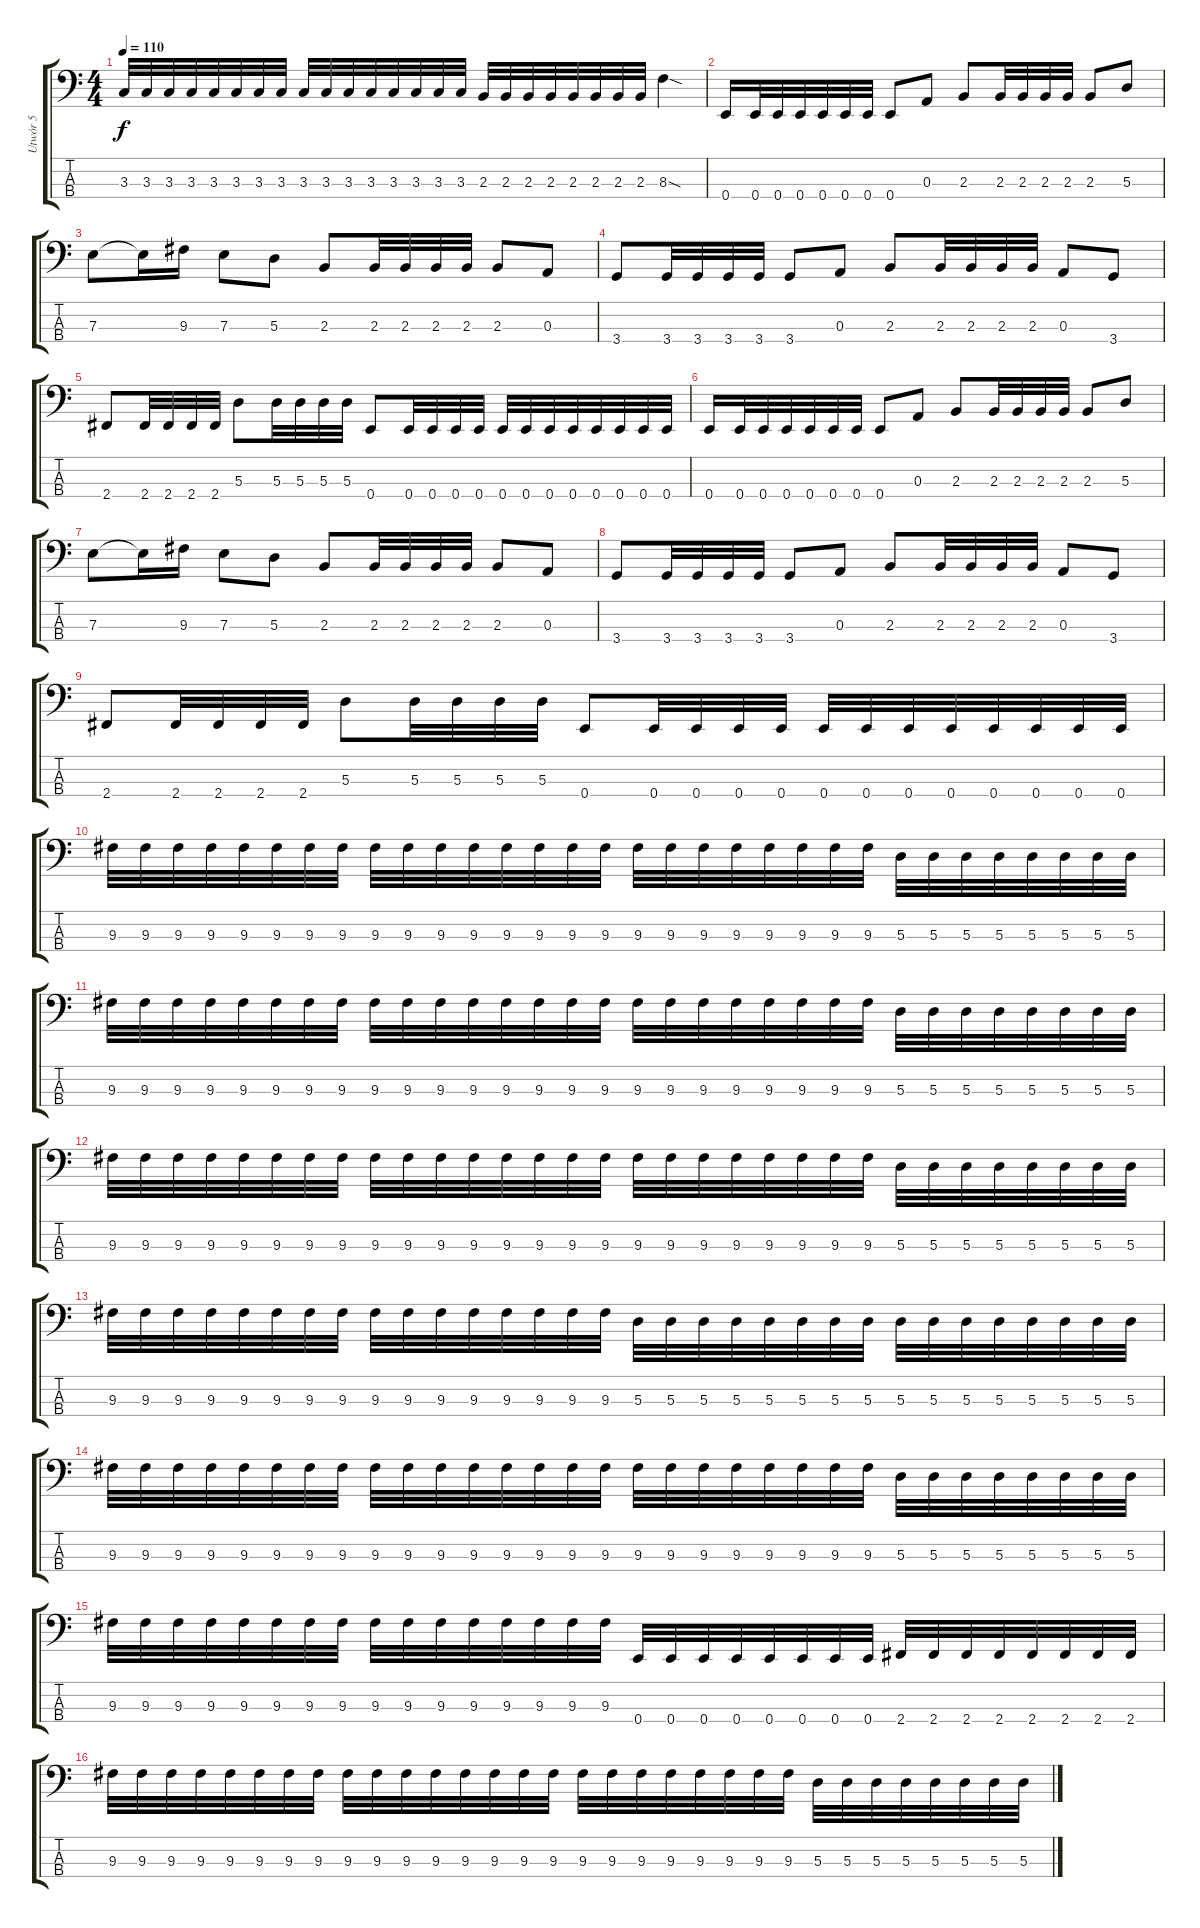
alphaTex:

\track ("Utwór 5" "Utwór 5") {instrument electricbassfinger}
\staff {score tabs}
\tuning (G2 D2 A1 E1) {hide}
\ts (4 4)
\tempo 110
\clef f4
\ks c
3.3.32{dy f} 3.3.32 3.3.32 3.3.32 3.3.32 3.3.32 3.3.32 3.3.32 3.3.32 3.3.32 3.3.32 3.3.32 3.3.32 3.3.32 3.3.32 3.3.32 2.3.32 2.3.32 2.3.32 2.3.32 2.3.32 2.3.32 2.3.32 2.3.32 8.3{sod}.4 |
0.4.16 0.4.32 0.4.32 0.4.32 0.4.32 0.4.32 0.4.32 0.4.8 0.3.8 2.3.8 2.3.32 2.3.32 2.3.32 2.3.32 2.3.8 5.3.8 |
7.3.8 7.3{t}.16 9.3.16 7.3.8 5.3.8 2.3.8 2.3.32 2.3.32 2.3.32 2.3.32 2.3.8 0.3.8 |
3.4.8 3.4.32 3.4.32 3.4.32 3.4.32 3.4.8 0.3.8 2.3.8 2.3.32 2.3.32 2.3.32 2.3.32 0.3.8 3.4.8 |
2.4.8 2.4.32 2.4.32 2.4.32 2.4.32 5.3.8 5.3.32 5.3.32 5.3.32 5.3.32 0.4.8 0.4.32 0.4.32 0.4.32 0.4.32 0.4.32 0.4.32 0.4.32 0.4.32 0.4.32 0.4.32 0.4.32 0.4.32 |
0.4.16 0.4.32 0.4.32 0.4.32 0.4.32 0.4.32 0.4.32 0.4.8 0.3.8 2.3.8 2.3.32 2.3.32 2.3.32 2.3.32 2.3.8 5.3.8 |
7.3.8 7.3{t}.16 9.3.16 7.3.8 5.3.8 2.3.8 2.3.32 2.3.32 2.3.32 2.3.32 2.3.8 0.3.8 |
3.4.8 3.4.32 3.4.32 3.4.32 3.4.32 3.4.8 0.3.8 2.3.8 2.3.32 2.3.32 2.3.32 2.3.32 0.3.8 3.4.8 |
2.4.8 2.4.32 2.4.32 2.4.32 2.4.32 5.3.8 5.3.32 5.3.32 5.3.32 5.3.32 0.4.8 0.4.32 0.4.32 0.4.32 0.4.32 0.4.32 0.4.32 0.4.32 0.4.32 0.4.32 0.4.32 0.4.32 0.4.32 |
9.3.32 9.3.32 9.3.32 9.3.32 9.3.32 9.3.32 9.3.32 9.3.32 9.3.32 9.3.32 9.3.32 9.3.32 9.3.32 9.3.32 9.3.32 9.3.32 9.3.32 9.3.32 9.3.32 9.3.32 9.3.32 9.3.32 9.3.32 9.3.32 5.3.32 5.3.32 5.3.32 5.3.32 5.3.32 5.3.32 5.3.32 5.3.32 |
9.3.32 9.3.32 9.3.32 9.3.32 9.3.32 9.3.32 9.3.32 9.3.32 9.3.32 9.3.32 9.3.32 9.3.32 9.3.32 9.3.32 9.3.32 9.3.32 9.3.32 9.3.32 9.3.32 9.3.32 9.3.32 9.3.32 9.3.32 9.3.32 5.3.32 5.3.32 5.3.32 5.3.32 5.3.32 5.3.32 5.3.32 5.3.32 |
9.3.32 9.3.32 9.3.32 9.3.32 9.3.32 9.3.32 9.3.32 9.3.32 9.3.32 9.3.32 9.3.32 9.3.32 9.3.32 9.3.32 9.3.32 9.3.32 9.3.32 9.3.32 9.3.32 9.3.32 9.3.32 9.3.32 9.3.32 9.3.32 5.3.32 5.3.32 5.3.32 5.3.32 5.3.32 5.3.32 5.3.32 5.3.32 |
9.3.32 9.3.32 9.3.32 9.3.32 9.3.32 9.3.32 9.3.32 9.3.32 9.3.32 9.3.32 9.3.32 9.3.32 9.3.32 9.3.32 9.3.32 9.3.32 5.3.32 5.3.32 5.3.32 5.3.32 5.3.32 5.3.32 5.3.32 5.3.32 5.3.32 5.3.32 5.3.32 5.3.32 5.3.32 5.3.32 5.3.32 5.3.32 |
9.3.32 9.3.32 9.3.32 9.3.32 9.3.32 9.3.32 9.3.32 9.3.32 9.3.32 9.3.32 9.3.32 9.3.32 9.3.32 9.3.32 9.3.32 9.3.32 9.3.32 9.3.32 9.3.32 9.3.32 9.3.32 9.3.32 9.3.32 9.3.32 5.3.32 5.3.32 5.3.32 5.3.32 5.3.32 5.3.32 5.3.32 5.3.32 |
9.3.32 9.3.32 9.3.32 9.3.32 9.3.32 9.3.32 9.3.32 9.3.32 9.3.32 9.3.32 9.3.32 9.3.32 9.3.32 9.3.32 9.3.32 9.3.32 0.4.32 0.4.32 0.4.32 0.4.32 0.4.32 0.4.32 0.4.32 0.4.32 2.4.32 2.4.32 2.4.32 2.4.32 2.4.32 2.4.32 2.4.32 2.4.32 |
9.3.32 9.3.32 9.3.32 9.3.32 9.3.32 9.3.32 9.3.32 9.3.32 9.3.32 9.3.32 9.3.32 9.3.32 9.3.32 9.3.32 9.3.32 9.3.32 9.3.32 9.3.32 9.3.32 9.3.32 9.3.32 9.3.32 9.3.32 9.3.32 5.3.32 5.3.32 5.3.32 5.3.32 5.3.32 5.3.32 5.3.32 5.3.32
